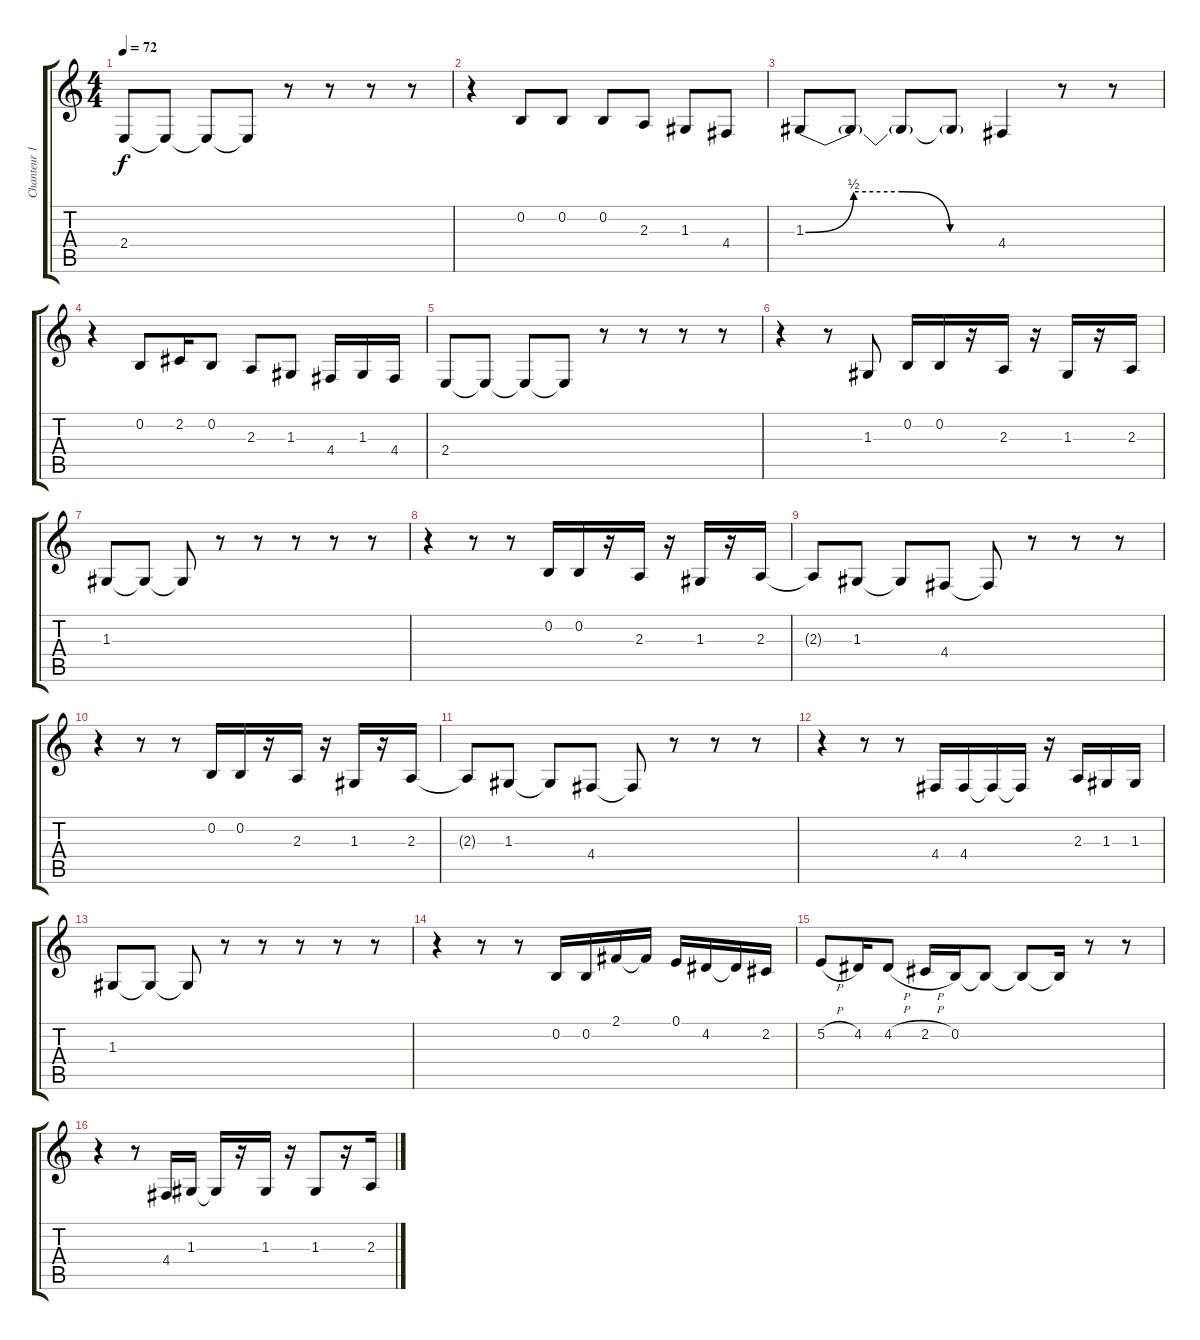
\track ("Chanteur 1" "Chanteur 1") {instrument lead8bassandlead}
\staff {score tabs}
\tuning (E4 B3 G3 D3 A2 E2) {hide}
\ts (4 4)
\tempo 72
\clef g2
\ks c
2.4.8{dy f} 2.4{t}.8 2.4{t}.8 2.4{t}.8 r.8 r.8 r.8 r.8 |
r.4 0.2.8 0.2.8 0.2.8 2.3.8 1.3.8 4.4.8 |
1.3{be (custom 0 0 15 2 30 2 45 0 60 0)}.8 1.3{t}.8 1.3{t}.8 1.3{t}.8 4.4.4 r.8 r.8 |
r.4 0.2.8 2.2.16 0.2.8 2.3.8 1.3.8 4.4.16 1.3.16 4.4.16 |
2.4.8 2.4{t}.8 2.4{t}.8 2.4{t}.8 r.8 r.8 r.8 r.8 |
r.4 r.8 1.3.8 0.2.16 0.2.16 r.16 2.3.16 r.16 1.3.16 r.16 2.3.16 |
1.3.8 1.3{t}.8 1.3{t}.8 r.8 r.8 r.8 r.8 r.8 |
r.4 r.8 r.8 0.2.16 0.2.16 r.16 2.3.16 r.16 1.3.16 r.16 2.3.16 |
2.3{t}.8 1.3.8 1.3{t}.8 4.4.8 4.4{t}.8 r.8 r.8 r.8 |
r.4 r.8 r.8 0.2.16 0.2.16 r.16 2.3.16 r.16 1.3.16 r.16 2.3.16 |
2.3{t}.8 1.3.8 1.3{t}.8 4.4.8 4.4{t}.8 r.8 r.8 r.8 |
r.4 r.8 r.8 4.4.16 4.4.16 4.4{t}.16 4.4{t}.16 r.16 2.3.16 1.3.16 1.3.16 |
1.3.8 1.3{t}.8 1.3{t}.8 r.8 r.8 r.8 r.8 r.8 |
r.4 r.8 r.8 0.2.16 0.2.16 2.1.16 2.1{t}.16 0.1.16 4.2.16 4.2{t}.16 2.2.16 |
5.2{h}.8 4.2.16 4.2{h}.8 2.2{h}.16 0.2.16 0.2{t}.8 0.2{t}.8 0.2{t}.16 r.8 r.8 |
r.4 r.8 4.4.16 1.3.16 1.3{t}.16 r.16 1.3.16 r.16 1.3.8 r.16 2.3.16
